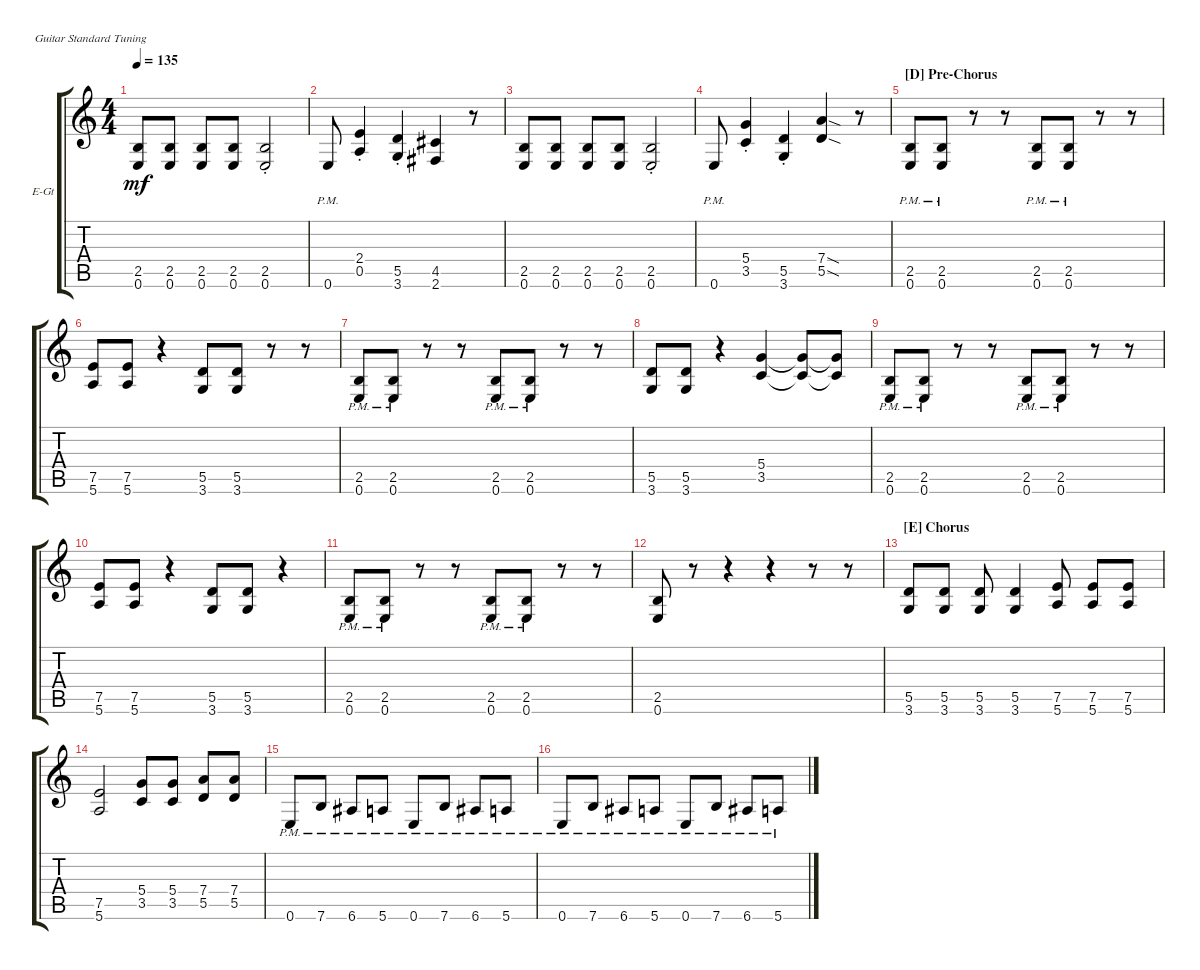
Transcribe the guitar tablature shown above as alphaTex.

\defaultSystemsLayout 4
\bracketExtendMode groupsimilarinstruments
\firstSystemTrackNameOrientation horizontal
\otherSystemsTrackNameOrientation horizontal
\track ("Electric Guitar 1" "E-Gt") {instrument distortionguitar}
\staff {score tabs}
\tuning (E4 B3 G3 D3 A2 E2)
\ts (4 4)
\tempo 135
\clef g2
\scale
0.333333
\ks c
(2.5 0.6).8{dy mf} (0.6 2.5).8 (0.6 2.5).8 (0.6 2.5).8 (0.6{st} 2.5{st}).2 |
\scale
0.333333 0.6{pm}.8 (0.5{st} 2.4{st}).4 (5.5{st} 3.6{st}).4 (2.6 4.5).4 r.8 |
\scale
0.333333 (0.6 2.5).8 (0.6 2.5).8 (0.6 2.5).8 (0.6 2.5).8 (0.6{st} 2.5{st}).2 |
\scale
0.333333 0.6{pm}.8 (3.5{st} 5.4{st}).4 (5.5{st} 3.6{st}).4 (7.4{sod} 5.5{sod}).4 r.8 |
\section ("D" "Pre-Chorus")
\scale
0.333333 (0.6{pm} 2.5{pm}).8 (0.6{pm} 2.5{pm}).8 r.8 r.8 (0.6{pm} 2.5{pm}).8 (0.6{pm} 2.5{pm}).8 r.8 r.8 |
\scale
0.333333 (7.5 5.6).8 (5.6 7.5).8 r.4 (5.5 3.6).8 (3.6 5.5).8 r.8 r.8 |
\scale
0.333333 (0.6{pm} 2.5{pm}).8 (0.6{pm} 2.5{pm}).8 r.8 r.8 (0.6{pm} 2.5{pm}).8 (0.6{pm} 2.5{pm}).8 r.8 r.8 |
\scale
0.333333 (3.6 5.5).8 (3.6 5.5).8 r.4 (5.4 3.5).4 (5.4{t} 3.5{t}).8 (5.4{t} 3.5{t}).8 |
\scale
0.333333 (0.6{pm} 2.5{pm}).8 (0.6{pm} 2.5{pm}).8 r.8 r.8 (0.6{pm} 2.5{pm}).8 (0.6{pm} 2.5{pm}).8 r.8 r.8 |
\scale
0.333333 (7.5 5.6).8 (5.6 7.5).8 r.4 (5.5 3.6).8 (3.6 5.5).8 r.4 |
\scale
0.333333 (0.6{pm} 2.5{pm}).8 (0.6{pm} 2.5{pm}).8 r.8 r.8 (0.6{pm} 2.5{pm}).8 (0.6{pm} 2.5{pm}).8 r.8 r.8 |
\scale
0.333333 (2.5 0.6).8 r.8 r.4 r.4 r.8 r.8 |
\section ("E" "Chorus")
\scale
0.333333 (5.5 3.6).8 (3.6 5.5).8 (3.6 5.5).8 (3.6 5.5).4 (7.5 5.6).8 (7.5 5.6).8 (7.5 5.6).8 |
\scale
0.333333 (7.5 5.6).2 (3.5 5.4).8 (5.4 3.5).8 (5.5 7.4).8 (7.4 5.5).8 |
\scale
0.333333 0.6{pm}.8 7.6{pm}.8 6.6{pm}.8 5.6{pm}.8 0.6{pm}.8 7.6{pm}.8 6.6{pm}.8 5.6{pm}.8 |
\scale
0.333333 0.6{pm}.8 7.6{pm}.8 6.6{pm}.8 5.6{pm}.8 0.6{pm}.8 7.6{pm}.8 6.6{pm}.8 5.6{pm}.8
